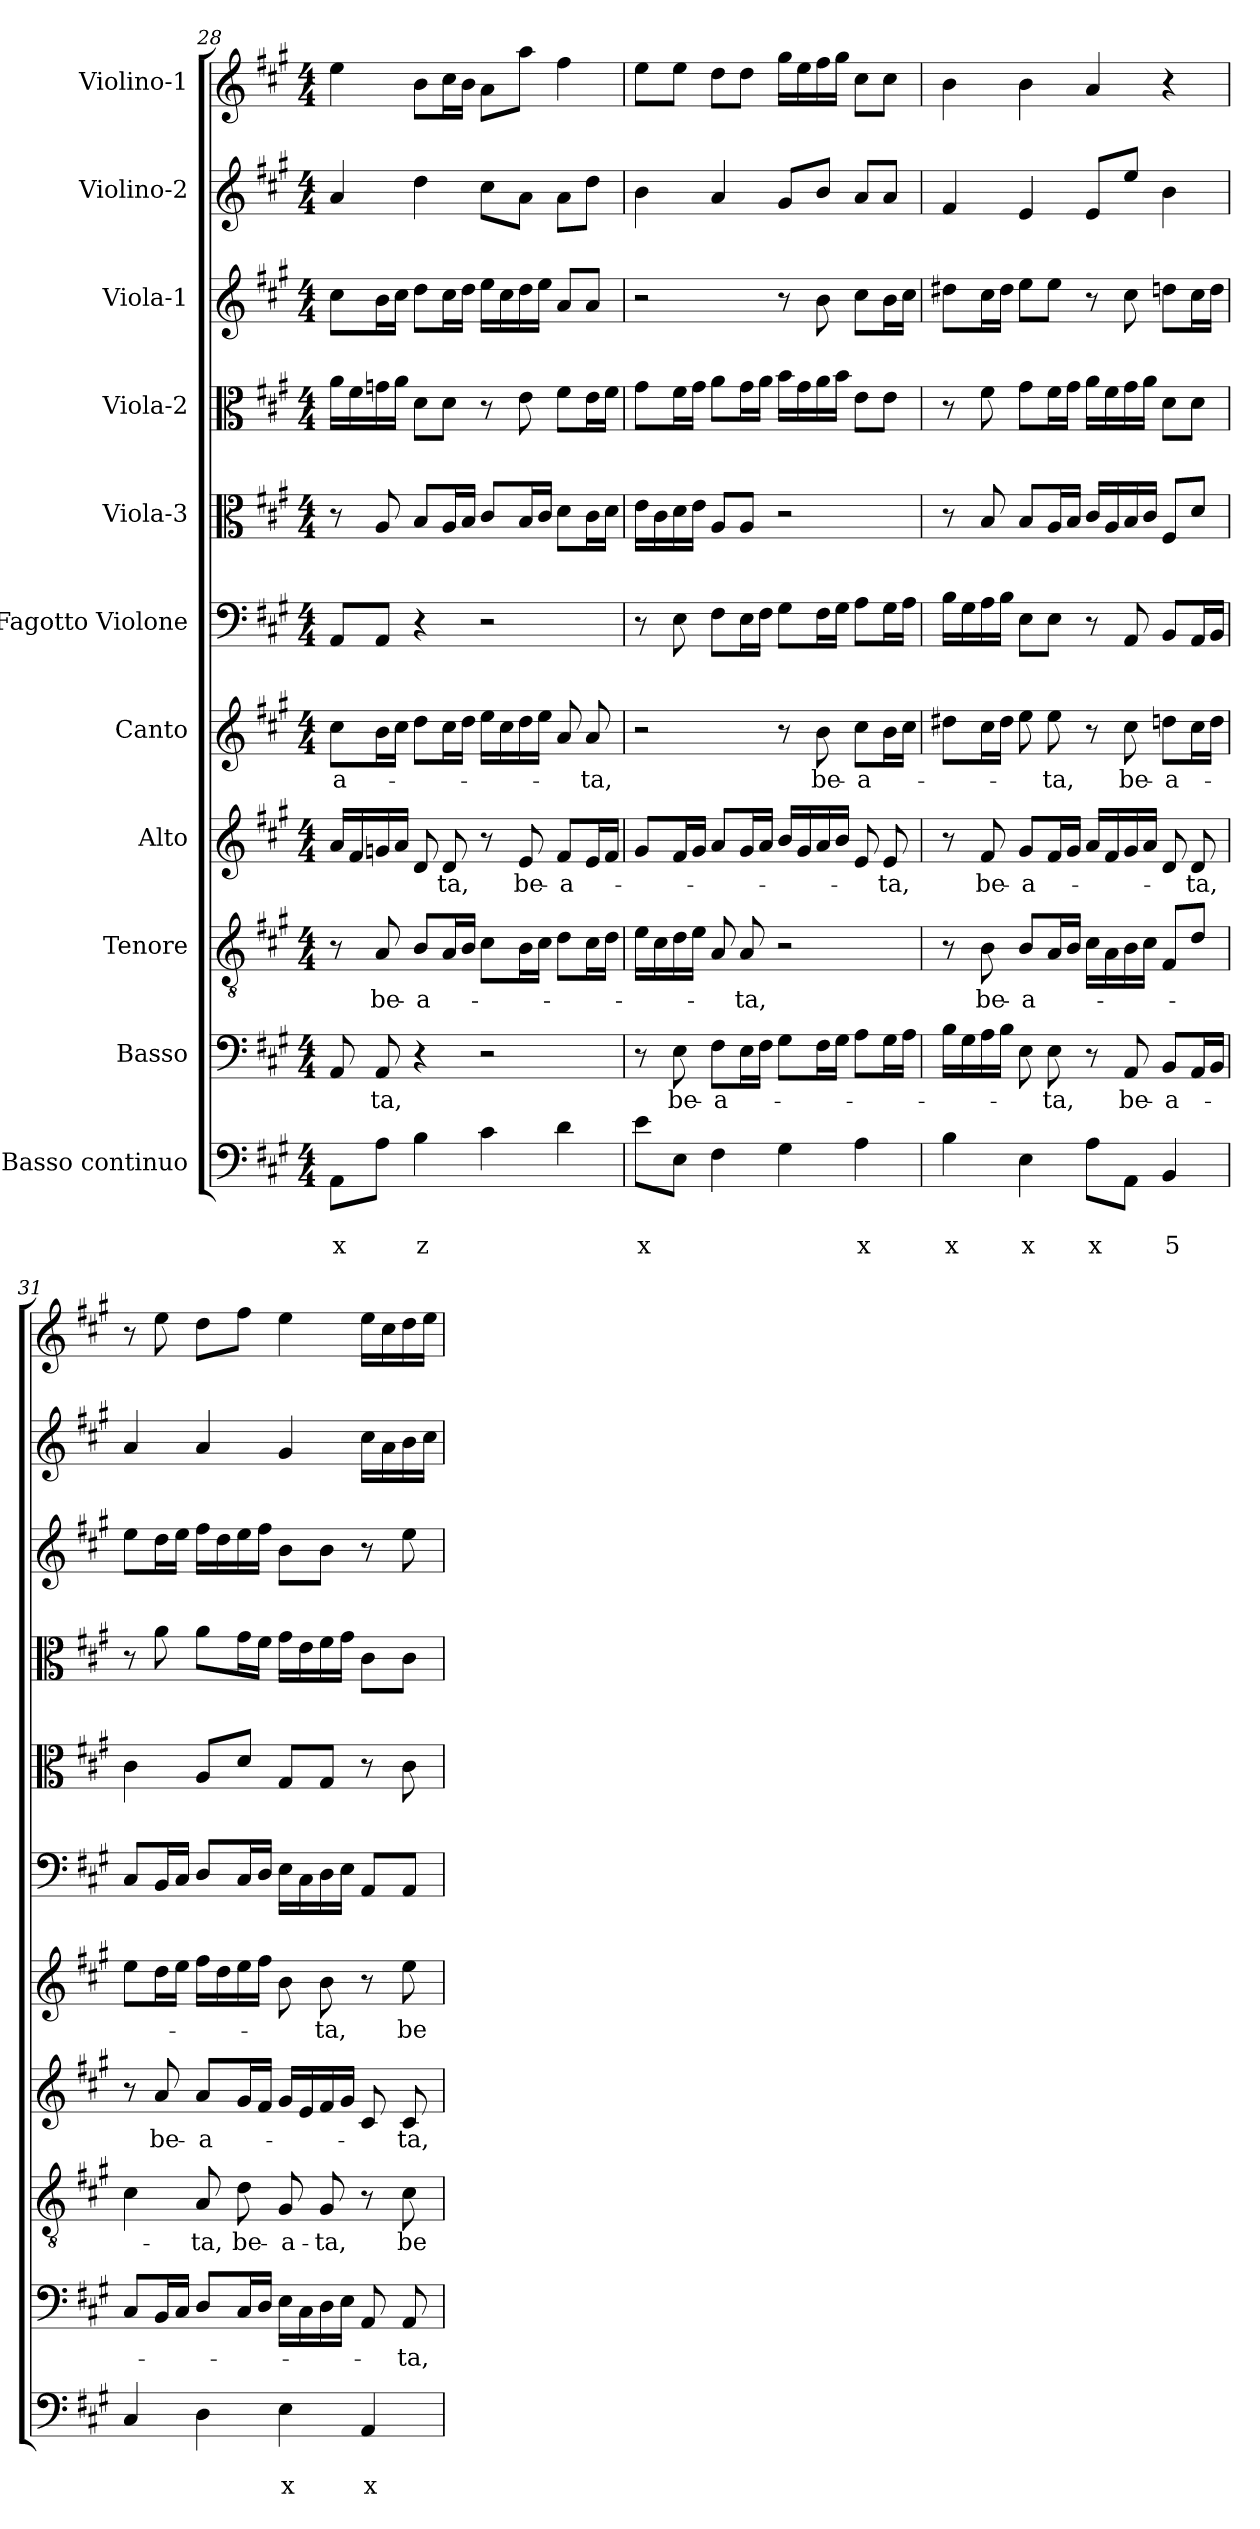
**kern	**text	**text	**kern	**text	**kern	**text	**kern	**text	**kern	**text	**kern	**kern	**kern	**kern	**kern	**kern
*part11	*part11	*part11	*part10	*part10	*part9	*part9	*part8	*part8	*part7	*part7	*part6	*part5	*part4	*part3	*part2	*part1
*staff11	*staff11	*staff11	*staff10	*staff10	*staff9	*staff9	*staff8	*staff8	*staff7	*staff7	*staff6	*staff5	*staff4	*staff3	*staff2	*staff1
*I"Basso continuo	*	*	*I"Basso	*	*I"Tenore	*	*I"Alto	*	*I"Canto	*	*I"Fagotto Violone	*I"Viola-3	*I"Viola-2	*I"Viola-1	*I"Violino-2	*I"Violino-1
*clefF4	*	*	*clefF4	*	*clefGv2	*	*clefG2	*	*clefG2	*	*clefF4	*clefC3	*clefC3	*clefG2	*clefG2	*clefG2
*k[f#c#g#]	*	*	*k[f#c#g#]	*	*k[f#c#g#]	*	*k[f#c#g#]	*	*k[f#c#g#]	*	*k[f#c#g#]	*k[f#c#g#]	*k[f#c#g#]	*k[f#c#g#]	*k[f#c#g#]	*k[f#c#g#]
*A:	*	*	*A:	*	*A:	*	*A:	*	*A:	*	*A:	*A:	*A:	*A:	*A:	*A:
*M4/4	*	*	*M4/4	*	*M4/4	*	*M4/4	*	*M4/4	*	*M4/4	*M4/4	*M4/4	*M4/4	*M4/4	*M4/4
=28	=28	=28	=28	=28	=28	=28	=28	=28	=28	=28	=28	=28	=28	=28	=28	=28
!	!	!LO:LY:b	!	!	!	!	!	!	!	!LO:LY:b	!	!	!	!	!	!
8AA\L	.	x	8AA/	.	8r	.	16a/LL	.	8cc#\L	-a-	8AA/L	8r	16a\LL	8cc#\L	4a/	4ee\
.	.	.	.	.	.	.	16f#/	.	.	.	.	.	16f#\	.	.	.
!	!	!	!	!LO:LY:b	!	!LO:LY:b	!	!	!	!	!	!	!	!	!	!
8A\J	.	.	8AA/	-ta,	8A/	be-	16gn/	.	16b\L	.	8AA/J	8A/	16gn\	16b\L	.	.
.	.	.	.	.	.	.	16a/JJ	.	16cc#\JJ	.	.	.	16a\JJ	16cc#\JJ	.	.
!	!	!LO:LY:b	!	!	!	!LO:LY:b	!	!	!	!	!	!	!	!	!	!
4B\	.	z	4r	.	8B/L	-a-	8d/	.	8dd\L	.	4r	8B/L	8d\L	8dd\L	4dd\	8b\L
!	!	!	!	!	!	!	!	!LO:LY:b	!	!	!	!	!	!	!	!
.	.	.	.	.	16A/L	.	8d/	-ta,	16cc#\L	.	.	16A/L	8d\J	16cc#\L	.	16cc#\L
.	.	.	.	.	16B/JJ	.	.	.	16dd\JJ	.	.	16B/JJ	.	16dd\JJ	.	16b\JJ
4c#\	.	.	2r	.	8c#\L	.	8r	.	16ee\LL	.	2r	8c#/L	8r	16ee\LL	8cc#\L	8a\L
.	.	.	.	.	.	.	.	.	16cc#\	.	.	.	.	16cc#\	.	.
!	!	!	!	!	!	!	!	!LO:LY:b	!	!	!	!	!	!	!	!
.	.	.	.	.	16B\L	.	8e/	be-	16dd\	.	.	16B/L	8e\	16dd\	8a\J	8aa\J
.	.	.	.	.	16c#\JJ	.	.	.	16ee\JJ	.	.	16c#/JJ	.	16ee\JJ	.	.
!	!	!	!	!	!	!	!	!LO:LY:b	!	!	!	!	!	!	!	!
4d\	.	.	.	.	8d\L	.	8f#/L	-a-	8a/	.	.	8d\L	8f#\L	8a/L	8a\L	4ff#\
!	!	!	!	!	!	!	!	!	!	!LO:LY:b	!	!	!	!	!	!
.	.	.	.	.	16c#\L	.	16e/L	.	8a/	-ta,	.	16c#\L	16e\L	8a/J	8dd\J	.
.	.	.	.	.	16d\JJ	.	16f#/JJ	.	.	.	.	16d\JJ	16f#\JJ	.	.	.
!!LO:PB:g=z
=29	=29	=29	=29	=29	=29	=29	=29	=29	=29	=29	=29	=29	=29	=29	=29	=29
!	!	!LO:LY:b	!	!	!	!	!	!	!	!	!	!	!	!	!	!
8e\L	.	x	8r	.	16e\LL	.	8g#/L	.	2r	.	8r	16e\LL	8g#\L	2r	4b\	8ee\L
.	.	.	.	.	16c#\	.	.	.	.	.	.	16c#\	.	.	.	.
!	!	!	!	!LO:LY:b	!	!	!	!	!	!	!	!	!	!	!	!
8E\J	.	.	8E\	be-	16d\	.	16f#/L	.	.	.	8E\	16d\	16f#\L	.	.	8ee\J
.	.	.	.	.	16e\JJ	.	16g#/JJ	.	.	.	.	16e\JJ	16g#\JJ	.	.	.
!	!	!	!	!LO:LY:b	!	!	!	!	!	!	!	!	!	!	!	!
4F#\	.	.	8F#\L	-a-	8A/	.	8a/L	.	.	.	8F#\L	8A/L	8a\L	.	4a/	8dd\L
!	!	!	!	!	!	!LO:LY:b	!	!	!	!	!	!	!	!	!	!
.	.	.	16E\L	.	8A/	-ta,	16g#/L	.	.	.	16E\L	8A/J	16g#\L	.	.	8dd\J
.	.	.	16F#\JJ	.	.	.	16a/JJ	.	.	.	16F#\JJ	.	16a\JJ	.	.	.
4G#\	.	.	8G#\L	.	2r	.	16b/LL	.	8r	.	8G#\L	2r	16b\LL	8r	8g#/L	16gg#\LL
.	.	.	.	.	.	.	16g#/	.	.	.	.	.	16g#\	.	.	16ee\
!	!	!	!	!	!	!	!	!	!	!LO:LY:b	!	!	!	!	!	!
.	.	.	16F#\L	.	.	.	16a/	.	8b\	be-	16F#\L	.	16a\	8b\	8b/J	16ff#\
.	.	.	16G#\JJ	.	.	.	16b/JJ	.	.	.	16G#\JJ	.	16b\JJ	.	.	16gg#\JJ
!	!	!LO:LY:b	!	!	!	!	!	!	!	!LO:LY:b	!	!	!	!	!	!
4A\	.	x	8A\L	.	.	.	8e/	.	8cc#\L	-a-	8A\L	.	8e\L	8cc#\L	8a/L	8cc#\L
!	!	!	!	!	!	!	!	!LO:LY:b	!	!	!	!	!	!	!	!
.	.	.	16G#\L	.	.	.	8e/	-ta,	16b\L	.	16G#\L	.	8e\J	16b\L	8a/J	8cc#\J
.	.	.	16A\JJ	.	.	.	.	.	16cc#\JJ	.	16A\JJ	.	.	16cc#\JJ	.	.
=30	=30	=30	=30	=30	=30	=30	=30	=30	=30	=30	=30	=30	=30	=30	=30	=30
!	!	!LO:LY:b	!	!	!	!	!	!	!	!	!	!	!	!	!	!
4B\	.	x	16B\LL	.	8r	.	8r	.	8dd#X\L	.	16B\LL	8r	8r	8dd#X\L	4f#/	4b\
.	.	.	16G#\	.	.	.	.	.	.	.	16G#\	.	.	.	.	.
!	!	!	!	!	!	!LO:LY:b	!	!LO:LY:b	!	!	!	!	!	!	!	!
.	.	.	16A\	.	8B\	be-	8f#/	be-	16cc#\L	.	16A\	8B/	8f#\	16cc#\L	.	.
.	.	.	16B\JJ	.	.	.	.	.	16dd#\JJ	.	16B\JJ	.	.	16dd#\JJ	.	.
!	!	!LO:LY:b	!	!	!	!LO:LY:b	!	!LO:LY:b	!	!	!	!	!	!	!	!
4E\	.	x	8E\	.	8B/L	-a-	8g#/L	-a-	8ee\	.	8E\L	8B/L	8g#\L	8ee\L	4e/	4b\
!	!	!	!	!LO:LY:b	!	!	!	!	!	!LO:LY:b	!	!	!	!	!	!
.	.	.	8E\	-ta,	16A/L	.	16f#/L	.	8ee\	-ta,	8E\J	16A/L	16f#\L	8ee\J	.	.
.	.	.	.	.	16B/JJ	.	16g#/JJ	.	.	.	.	16B/JJ	16g#\JJ	.	.	.
!	!	!LO:LY:b	!	!	!	!	!	!	!	!	!	!	!	!	!	!
8A\L	.	x	8r	.	16c#\LL	.	16a/LL	.	8r	.	8r	16c#/LL	16a\LL	8r	8e/L	4a/
.	.	.	.	.	16A\	.	16f#/	.	.	.	.	16A/	16f#\	.	.	.
!	!	!	!	!LO:LY:b	!	!	!	!	!	!LO:LY:b	!	!	!	!	!	!
8AA\J	.	.	8AA/	be-	16B\	.	16g#/	.	8cc#\	be-	8AA/	16B/	16g#\	8cc#\	8ee/J	.
.	.	.	.	.	16c#\JJ	.	16a/JJ	.	.	.	.	16c#/JJ	16a\JJ	.	.	.
!	!	!LO:LY:b	!	!LO:LY:b	!	!	!	!	!	!LO:LY:b	!	!	!	!	!	!
4BB/	.	5	8BB/L	-a-	8F#/L	.	8d/	.	8ddn\L	-a-	8BB/L	8F#/L	8d\L	8ddn\L	4b\	4r
!	!	!	!	!	!	!	!	!LO:LY:b	!	!	!	!	!	!	!	!
.	.	.	16AA/L	.	8d/J	.	8d/	-ta,	16cc#\L	.	16AA/L	8d/J	8d\J	16cc#\L	.	.
.	.	.	16BB/JJ	.	.	.	.	.	16dd\JJ	.	16BB/JJ	.	.	16dd\JJ	.	.
=31	=31	=31	=31	=31	=31	=31	=31	=31	=31	=31	=31	=31	=31	=31	=31	=31
4C#/	.	.	8C#/L	.	4c#\	.	8r	.	8ee\L	.	8C#/L	4c#\	8r	8ee\L	4a/	8r
!	!	!	!	!	!	!	!	!LO:LY:b	!	!	!	!	!	!	!	!
.	.	.	16BB/L	.	.	.	8a/	be-	16dd\L	.	16BB/L	.	8a\	16dd\L	.	8ee\
.	.	.	16C#/JJ	.	.	.	.	.	16ee\JJ	.	16C#/JJ	.	.	16ee\JJ	.	.
!	!	!	!	!	!	!LO:LY:b	!	!LO:LY:b	!	!	!	!	!	!	!	!
4D\	.	.	8D/L	.	8A/	-ta,	8a/L	-a-	16ff#\LL	.	8D/L	8A/L	8a\L	16ff#\LL	4a/	8dd\L
.	.	.	.	.	.	.	.	.	16dd\	.	.	.	.	16dd\	.	.
!	!	!	!	!	!	!LO:LY:b	!	!	!	!	!	!	!	!	!	!
.	.	.	16C#/L	.	8d\	be-	16g#/L	.	16ee\	.	16C#/L	8d/J	16g#\L	16ee\	.	8ff#\J
.	.	.	16D/JJ	.	.	.	16f#/JJ	.	16ff#\JJ	.	16D/JJ	.	16f#\JJ	16ff#\JJ	.	.
!	!	!LO:LY:b	!	!	!	!LO:LY:b	!	!	!	!	!	!	!	!	!	!
4E\	.	x	16E\LL	.	8G#/	-a-	16g#/LL	.	8b\	.	16E\LL	8G#/L	16g#\LL	8b\L	4g#/	4ee\
.	.	.	16C#\	.	.	.	16e/	.	.	.	16C#\	.	16e\	.	.	.
!	!	!	!	!	!	!LO:LY:b	!	!	!	!LO:LY:b	!	!	!	!	!	!
.	.	.	16D\	.	8G#/	-ta,	16f#/	.	8b\	-ta,	16D\	8G#/J	16f#\	8b\J	.	.
.	.	.	16E\JJ	.	.	.	16g#/JJ	.	.	.	16E\JJ	.	16g#\JJ	.	.	.
!	!	!LO:LY:b	!	!	!	!	!	!	!	!	!	!	!	!	!	!
4AA/	.	x	8AA/	.	8r	.	8c#/	.	8r	.	8AA/L	8r	8c#\L	8r	16cc#\LL	16ee\LL
.	.	.	.	.	.	.	.	.	.	.	.	.	.	.	16a\	16cc#\
!	!	!	!	!LO:LY:b	!	!LO:LY:b	!	!LO:LY:b	!	!LO:LY:b	!	!	!	!	!	!
.	.	.	8AA/	-ta,	8c#\	be-	8c#/	-ta,	8ee\	be-	8AA/J	8c#\	8c#\J	8ee\	16b\	16dd\
.	.	.	.	.	.	.	.	.	.	.	.	.	.	.	16cc#\JJ	16ee\JJ
=	=	=	=	=	=	=	=	=	=	=	=	=	=	=	=	=
*-	*-	*-	*-	*-	*-	*-	*-	*-	*-	*-	*-	*-	*-	*-	*-	*-
